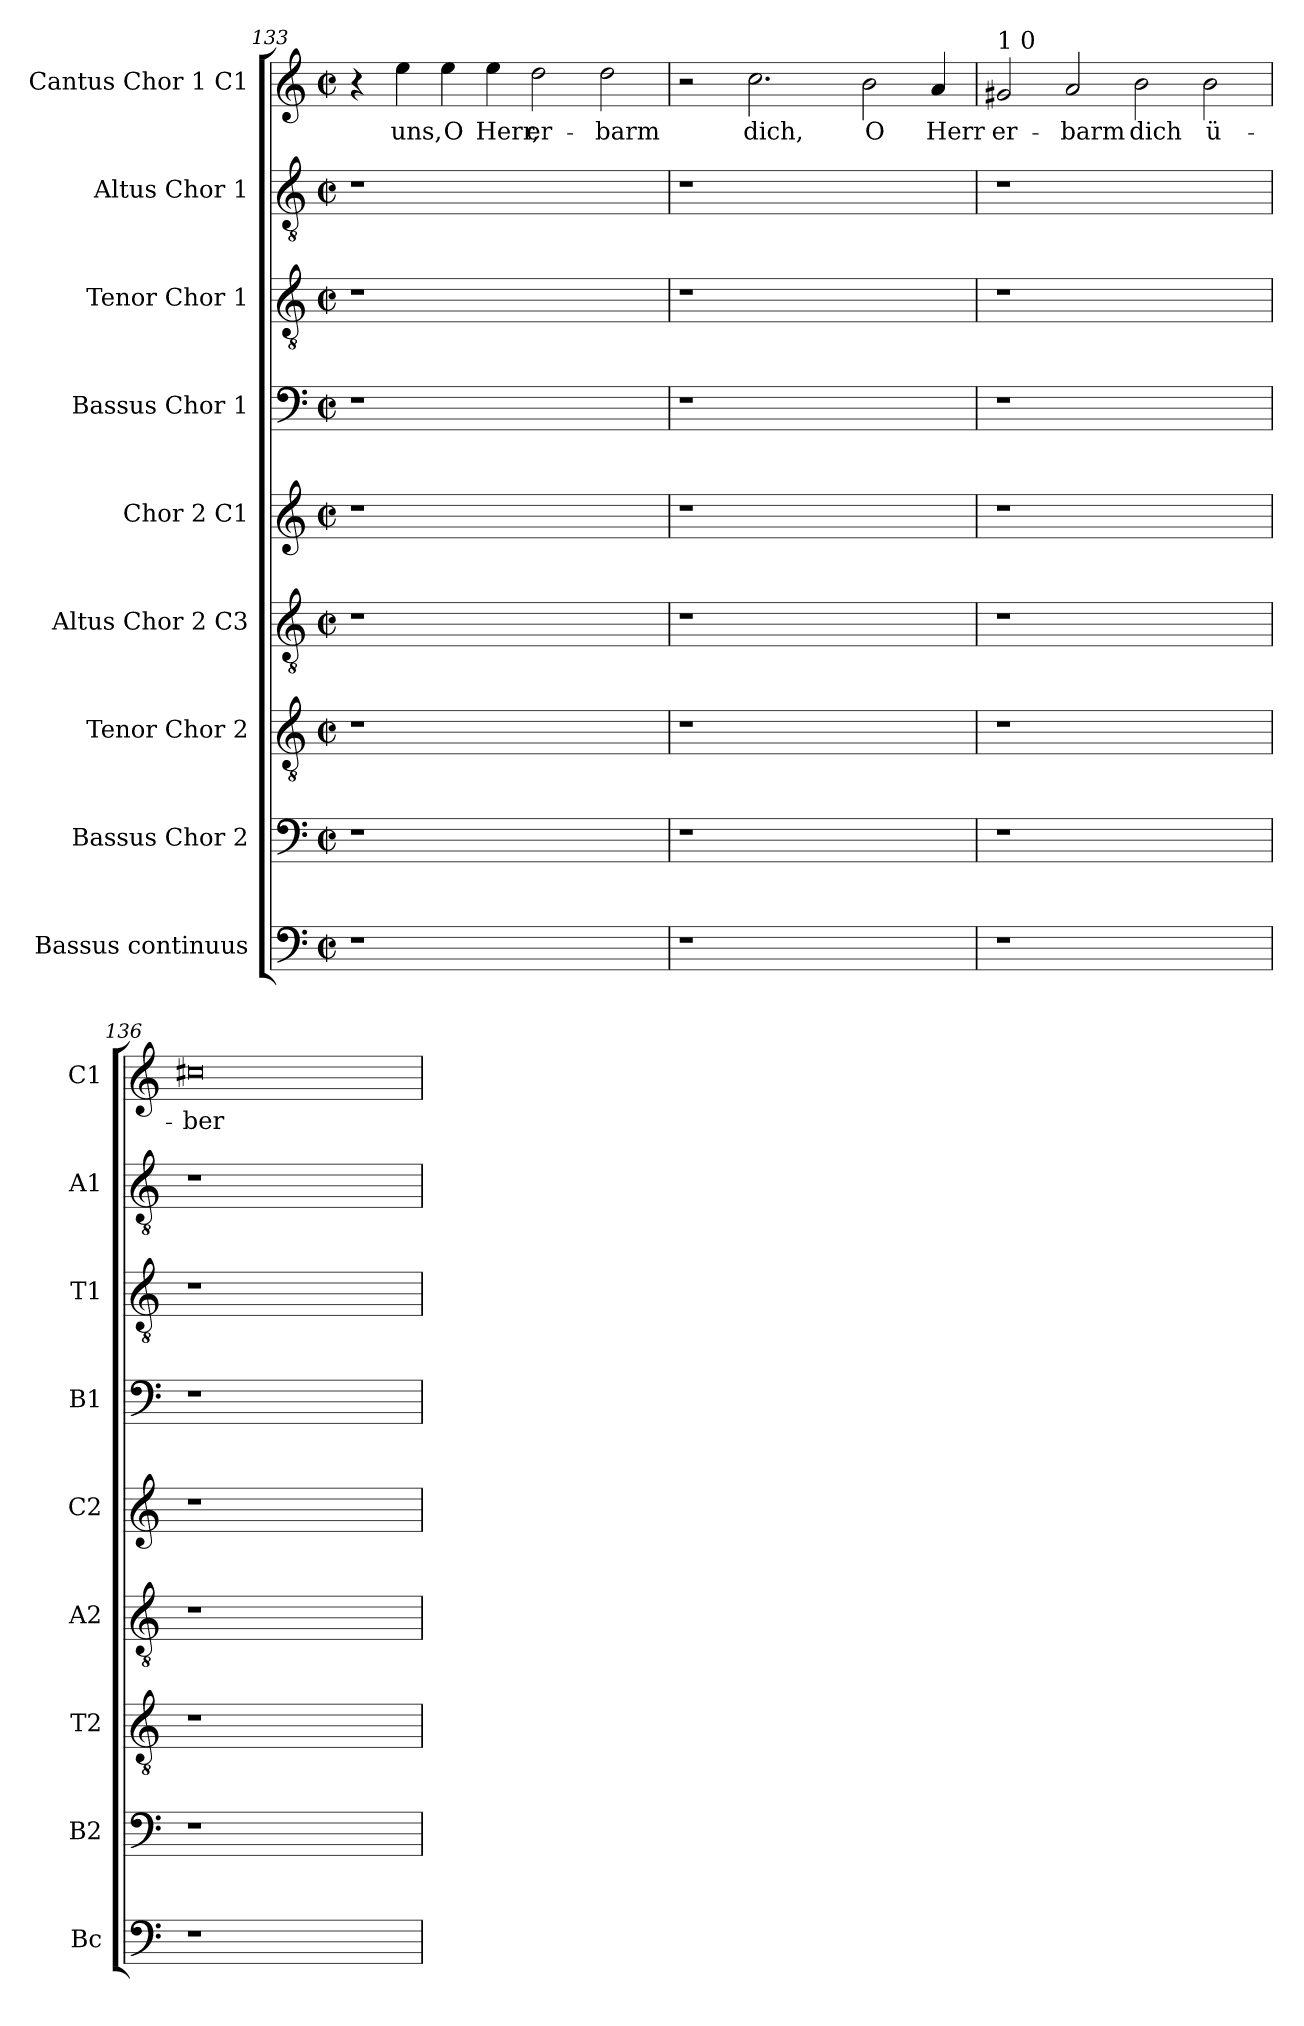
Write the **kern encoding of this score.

**kern	**kern	**kern	**kern	**kern	**kern	**kern	**kern	**kern	**text
*part9	*part8	*part7	*part6	*part5	*part4	*part3	*part2	*part1	*part1
*staff9	*staff8	*staff7	*staff6	*staff5	*staff4	*staff3	*staff2	*staff1	*staff1
*I"Bassus continuus	*I"Bassus Chor 2	*I"Tenor Chor 2	*I"Altus Chor 2 C3	*I"Chor 2 C1	*I"Bassus Chor 1	*I"Tenor Chor 1	*I"Altus Chor 1	*I"Cantus Chor 1 C1	*
*I'Bc	*I'B2	*I'T2	*I'A2	*I'C2	*I'B1	*I'T1	*I'A1	*I'C1	*
*clefF4	*clefF4	*clefGv2	*clefGv2	*clefG2	*clefF4	*clefGv2	*clefGv2	*clefG2	*
*ITrd7c12	*	*	*	*	*	*	*	*	*
*k[]	*k[]	*k[]	*k[]	*k[]	*k[]	*k[]	*k[]	*k[]	*
*C:	*C:	*C:	*C:	*C:	*C:	*C:	*C:	*C:	*
*M2/2	*M2/2	*M2/2	*M2/2	*M2/2	*M2/2	*M2/2	*M2/2	*M2/2	*
*met(c|)	*met(c|)	*met(c|)	*met(c|)	*met(c|)	*met(c|)	*met(c|)	*met(c|)	*met(c|)	*
=133	=133	=133	=133	=133	=133	=133	=133	=133	=133
1r	1r	1r	1r	1r	1r	1r	1r	4r	.
!	!	!	!	!	!	!	!	!	!LO:LY:b
.	.	.	.	.	.	.	.	4ee\	uns,
!	!	!	!	!	!	!	!	!	!LO:LY:b
.	.	.	.	.	.	.	.	4ee\	O
!	!	!	!	!	!	!	!	!	!LO:LY:b
.	.	.	.	.	.	.	.	4ee\	Herr,
!	!	!	!	!	!	!	!	!	!LO:LY:b
1ryy	1ryy	1ryy	1ryy	1ryy	1ryy	1ryy	1ryy	2dd\	er-
!	!	!	!	!	!	!	!	!	!LO:LY:b
.	.	.	.	.	.	.	.	2dd\	-barm
=134	=134	=134	=134	=134	=134	=134	=134	=134	=134
1r	1r	1r	1r	1r	1r	1r	1r	2r	.
!	!	!	!	!	!	!	!	!	!LO:LY:b
.	.	.	.	.	.	.	.	2.cc\	dich,
1ryy	1ryy	1ryy	1ryy	1ryy	1ryy	1ryy	1ryy	.	.
!	!	!	!	!	!	!	!	!	!LO:LY:b
.	.	.	.	.	.	.	.	2b\	O
!	!	!	!	!	!	!	!	!	!LO:LY:b
.	.	.	.	.	.	.	.	4a/	Herr
!!LO:LB:g=z
=135	=135	=135	=135	=135	=135	=135	=135	=135	=135
!	!	!	!	!	!	!	!	!LO:TX:a:t=1 0	!
!	!	!	!	!	!	!	!	!	!LO:LY:b
1r	1r	1r	1r	1r	1r	1r	1r	2g#X/	er-
!	!	!	!	!	!	!	!	!	!LO:LY:b
.	.	.	.	.	.	.	.	2a/	-barm
!	!	!	!	!	!	!	!	!	!LO:LY:b
1ryy	1ryy	1ryy	1ryy	1ryy	1ryy	1ryy	1ryy	2b\	dich
!	!	!	!	!	!	!	!	!	!LO:LY:b
.	.	.	.	.	.	.	.	2b\	ü-
=136	=136	=136	=136	=136	=136	=136	=136	=136	=136
!	!	!	!	!	!	!	!	!	!LO:LY:b
1r	1r	1r	1r	1r	1r	1r	1r	0cc#X	-ber
1ryy	1ryy	1ryy	1ryy	1ryy	1ryy	1ryy	1ryy	.	.
=!	=!	=!	=!	=!	=!	=!	=!	=!	=!
*-	*-	*-	*-	*-	*-	*-	*-	*-	*-
